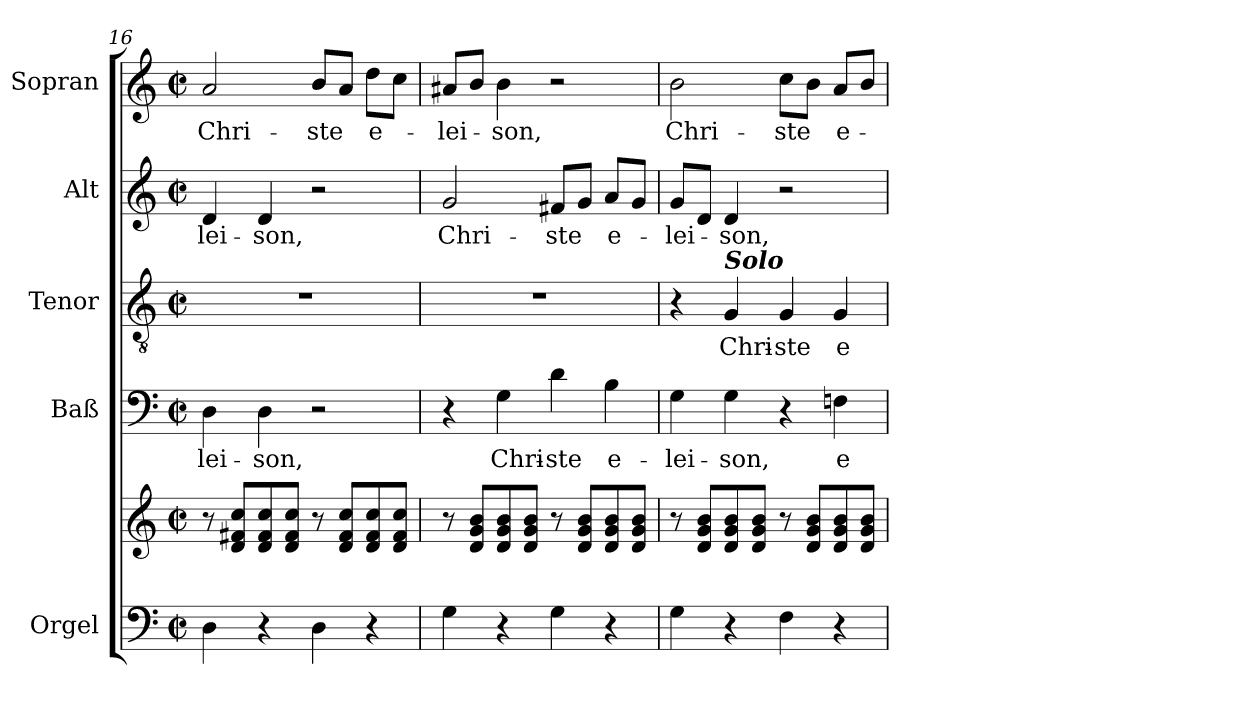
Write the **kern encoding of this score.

**kern	**kern	**kern	**text	**kern	**text	**kern	**text	**kern	**text
*part5	*part5	*part4	*part4	*part3	*part3	*part2	*part2	*part1	*part1
*staff6	*staff5	*staff4	*staff4	*staff3	*staff3	*staff2	*staff2	*staff1	*staff1
*I"Orgel	*	*I"Baß	*	*I"Tenor	*	*I"Alt	*	*I"Sopran	*
*clefF4	*clefG2	*clefF4	*	*clefGv2	*	*clefG2	*	*clefG2	*
*k[]	*k[]	*k[]	*	*k[]	*	*k[]	*	*k[]	*
*C:	*C:	*C:	*	*C:	*	*C:	*	*C:	*
*M2/2	*M2/2	*M2/2	*	*M2/2	*	*M2/2	*	*M2/2	*
*met(c|)	*met(c|)	*met(c|)	*	*met(c|)	*	*met(c|)	*	*met(c|)	*
=16	=16	=16	=16	=16	=16	=16	=16	=16	=16
!	!	!	!LO:LY:b	!	!	!	!LO:LY:b	!	!LO:LY:b
4D\	8r	4D\	-lei-	1r	.	4d/	-lei-	2a/	Chri-
.	8d/ 8f#X/ 8cc/L	.	.	.	.	.	.	.	.
!	!	!	!LO:LY:b	!	!	!	!LO:LY:b	!	!
4r	8d/ 8f#/ 8cc/	4D\	-son,	.	.	4d/	-son,	.	.
.	8d/ 8f#/ 8cc/J	.	.	.	.	.	.	.	.
!	!	!	!	!	!	!	!	!	!LO:LY:b
4D\	8r	2r	.	.	.	2r	.	8b/L	-ste
.	8d/ 8f#/ 8cc/L	.	.	.	.	.	.	8a/J	.
!	!	!	!	!	!	!	!	!	!LO:LY:b
4r	8d/ 8f#/ 8cc/	.	.	.	.	.	.	8dd\L	e-
.	8d/ 8f#/ 8cc/J	.	.	.	.	.	.	8cc\J	.
=17	=17	=17	=17	=17	=17	=17	=17	=17	=17
!	!	!	!	!	!	!	!LO:LY:b	!	!LO:LY:b
4G\	8r	4r	.	1r	.	2g/	Chri-	8a#X/L	-lei-
.	8d/ 8g/ 8b/L	.	.	.	.	.	.	8b/J	.
!	!	!	!LO:LY:b	!	!	!	!	!	!LO:LY:b
4r	8d/ 8g/ 8b/	4G\	Chri-	.	.	.	.	4b\	-son,
.	8d/ 8g/ 8b/J	.	.	.	.	.	.	.	.
!	!	!	!LO:LY:b	!	!	!	!LO:LY:b	!	!
4G\	8r	4d\	-ste	.	.	8f#X/L	-ste	2r	.
.	8d/ 8g/ 8b/L	.	.	.	.	8g/J	.	.	.
!	!	!	!LO:LY:b	!	!	!	!LO:LY:b	!	!
4r	8d/ 8g/ 8b/	4B\	e-	.	.	8a/L	e-	.	.
.	8d/ 8g/ 8b/J	.	.	.	.	8g/J	.	.	.
=18	=18	=18	=18	=18	=18	=18	=18	=18	=18
!	!	!	!LO:LY:b	!	!	!	!LO:LY:b	!	!LO:LY:b
4G\	8r	4G\	-lei-	4r	.	8g/L	-lei-	2b\	Chri-
.	8d/ 8g/ 8b/L	.	.	.	.	8d/J	.	.	.
!	!	!	!	!LO:TX:a:Bi:t=Solo	!	!	!	!	!
!	!	!	!LO:LY:b	!	!LO:LY:b	!	!LO:LY:b	!	!
4r	8d/ 8g/ 8b/	4G\	-son,	4G/	Chri-	4d/	-son,	.	.
.	8d/ 8g/ 8b/J	.	.	.	.	.	.	.	.
!	!	!	!	!	!LO:LY:b	!	!	!	!LO:LY:b
4F\	8r	4r	.	4G/	-ste	2r	.	8cc\L	-ste
.	8d/ 8g/ 8b/L	.	.	.	.	.	.	8b\J	.
!	!	!	!LO:LY:b	!	!LO:LY:b	!	!	!	!LO:LY:b
4r	8d/ 8g/ 8b/	4Fn\	e-	4G/	e-	.	.	8a/L	e-
.	8d/ 8g/ 8b/J	.	.	.	.	.	.	8b/J	.
=	=	=	=	=	=	=	=	=	=
*-	*-	*-	*-	*-	*-	*-	*-	*-	*-
